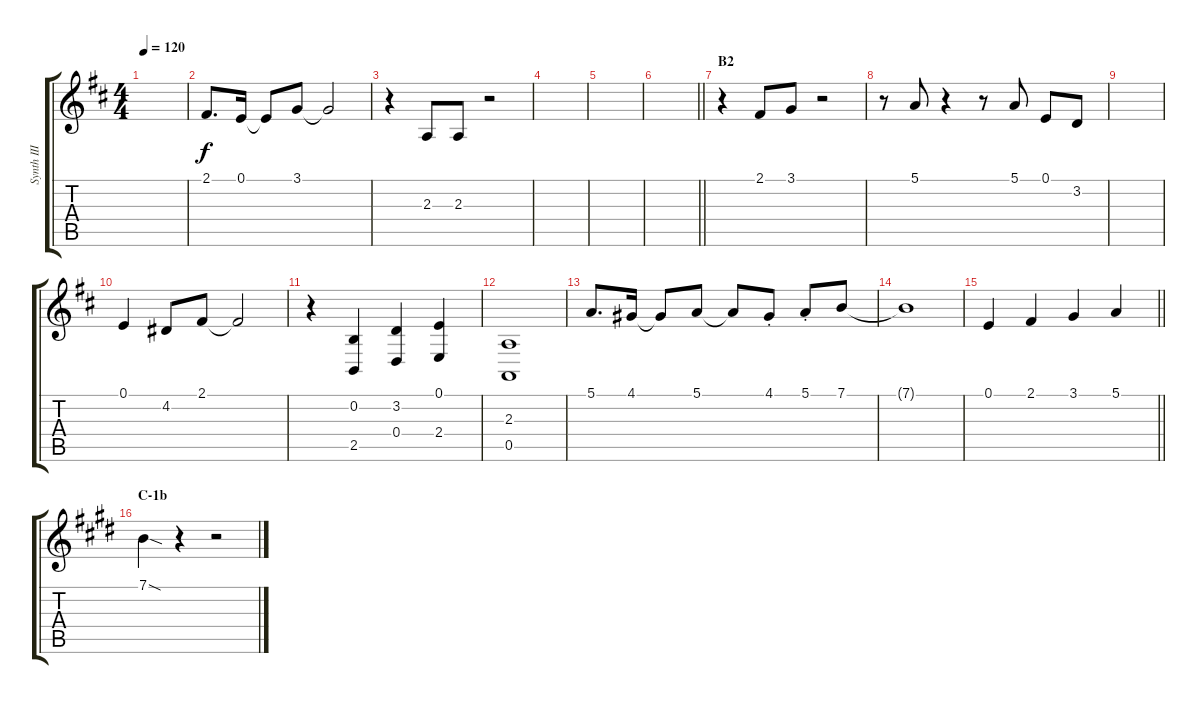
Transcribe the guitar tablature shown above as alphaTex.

\track ("Synth III (Kotobuki Tsumugi)" "Synth III ") {instrument trumpet}
\staff {score tabs}
\tuning (E4 B3 G3 D3 A2 E2) {hide}
\ts (4 4)
\tempo 120
\clef g2
\ks d
|
2.1.8{d} 0.1.16 0.1{t}.8 3.1.8 3.1{t}.2 |
r.4 2.3.8 2.3.8 r.2 |
|
|
\barLineRight lightlight
|
\section ("" "B2")
r.4 2.1.8 3.1.8 r.2 |
r.8 5.1.8 r.4 r.8 5.1.8 0.1.8 3.2.8 |
|
0.1.4 4.2.8 2.1.8 2.1{t}.2 |
r.4 (0.2 2.5).4 (3.2 0.4).4 (0.1 2.4).4 |
(2.3 0.5).1 |
5.1.8{d} 4.1.16 4.1{t}.8 5.1.8 5.1{t}.8 4.1{st}.8 5.1{st}.8 7.1.8 |
7.1{t}.1 |
\barLineRight lightlight
0.1.4 2.1.4 3.1.4 5.1.4 |
\section ("" "C-1b")
\ks e
7.1{sod}.4 r.4 r.2
